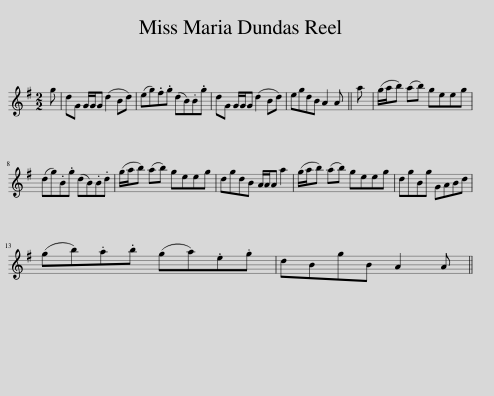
X:1
L:1/8
M:2/2
I:linebreak $
K:G
V:1 treble
V:1
 g | dG G/G/G (d2 Bd) | (eg).f.g (dB).B.g | dG G/G/G (d2 Bd) | egdB A2 A || %5
 a | (g/a/b) (ab) geeg |$ (dg).B.g (dB).B.d | (g/a/b) (ab) geeg | dgdB A/A/A a2 | %10
 (g/a/b) (ab) geeg | dgBg GABd |$ (gb).a.b (ga).e.g | dBgB A2 A || %14
